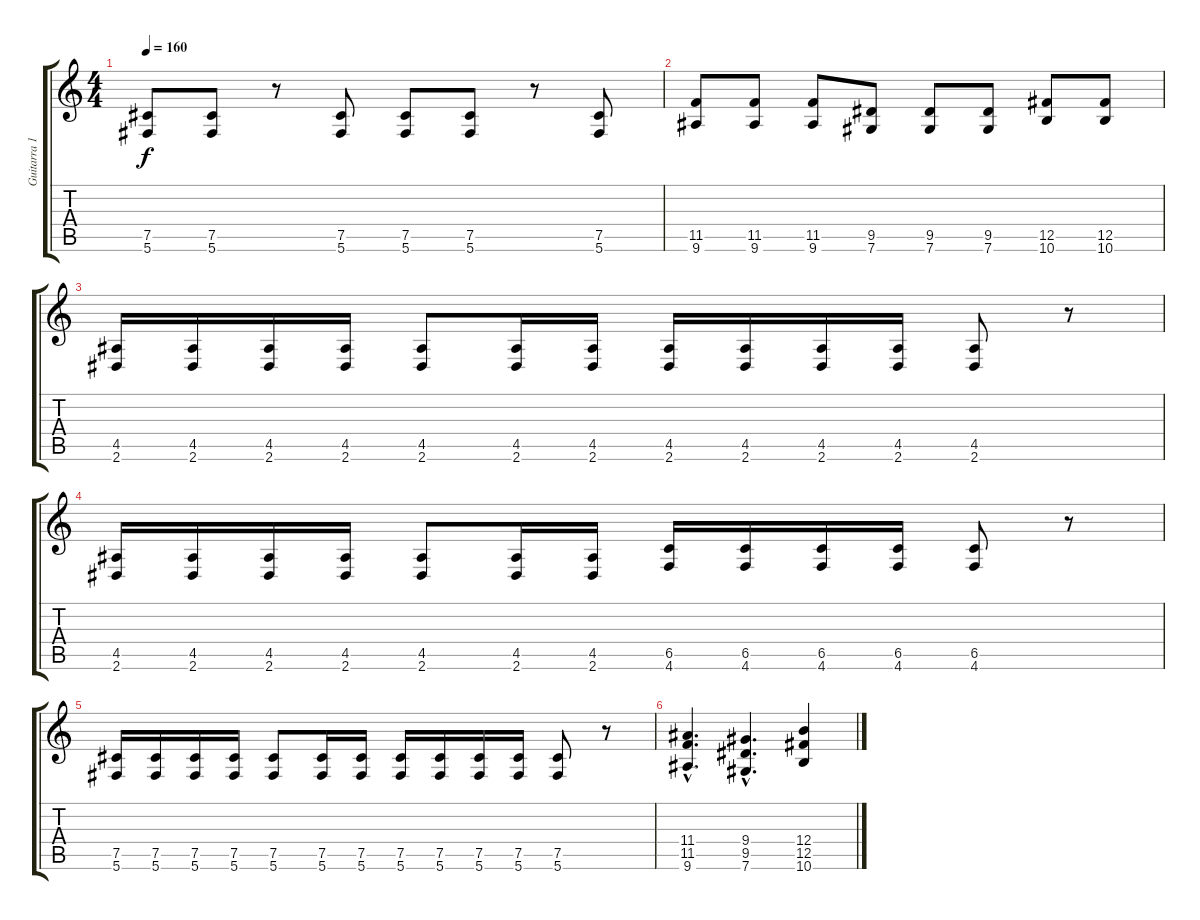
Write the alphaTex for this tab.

\track ("Guitarra 1" "Guitarra 1") {instrument distortionguitar}
\staff {score tabs}
\tuning (Db4 Ab3 E3 B2 Gb2 Db2) {hide}
\ts (4 4)
\tempo 160
\clef g2
\ks c
(7.5 5.6).8{dy f} (7.5 5.6).8 r.8 (7.5 5.6).8 (7.5 5.6).8 (7.5 5.6).8 r.8 (7.5 5.6).8 |
(11.5 9.6).8 (11.5 9.6).8 (11.5 9.6).8 (9.5 7.6).8 (9.5 7.6).8 (9.5 7.6).8 (12.5 10.6).8 (12.5 10.6).8 |
(4.5 2.6).16 (4.5 2.6).16 (4.5 2.6).16 (4.5 2.6).16 (4.5 2.6).8 (4.5 2.6).16 (4.5 2.6).16 (4.5 2.6).16 (4.5 2.6).16 (4.5 2.6).16 (4.5 2.6).16 (4.5 2.6).8 r.8 |
(4.5 2.6).16 (4.5 2.6).16 (4.5 2.6).16 (4.5 2.6).16 (4.5 2.6).8 (4.5 2.6).16 (4.5 2.6).16 (6.5 4.6).16 (6.5 4.6).16 (6.5 4.6).16 (6.5 4.6).16 (6.5 4.6).8 r.8 |
(7.5 5.6).16 (7.5 5.6).16 (7.5 5.6).16 (7.5 5.6).16 (7.5 5.6).8 (7.5 5.6).16 (7.5 5.6).16 (7.5 5.6).16 (7.5 5.6).16 (7.5 5.6).16 (7.5 5.6).16 (7.5 5.6).8 r.8 |
(11.4{hac} 11.5{hac} 9.6{hac}).4{d} (9.4{hac} 9.5{hac} 7.6{hac}).4{d} (12.4 12.5 10.6).4
